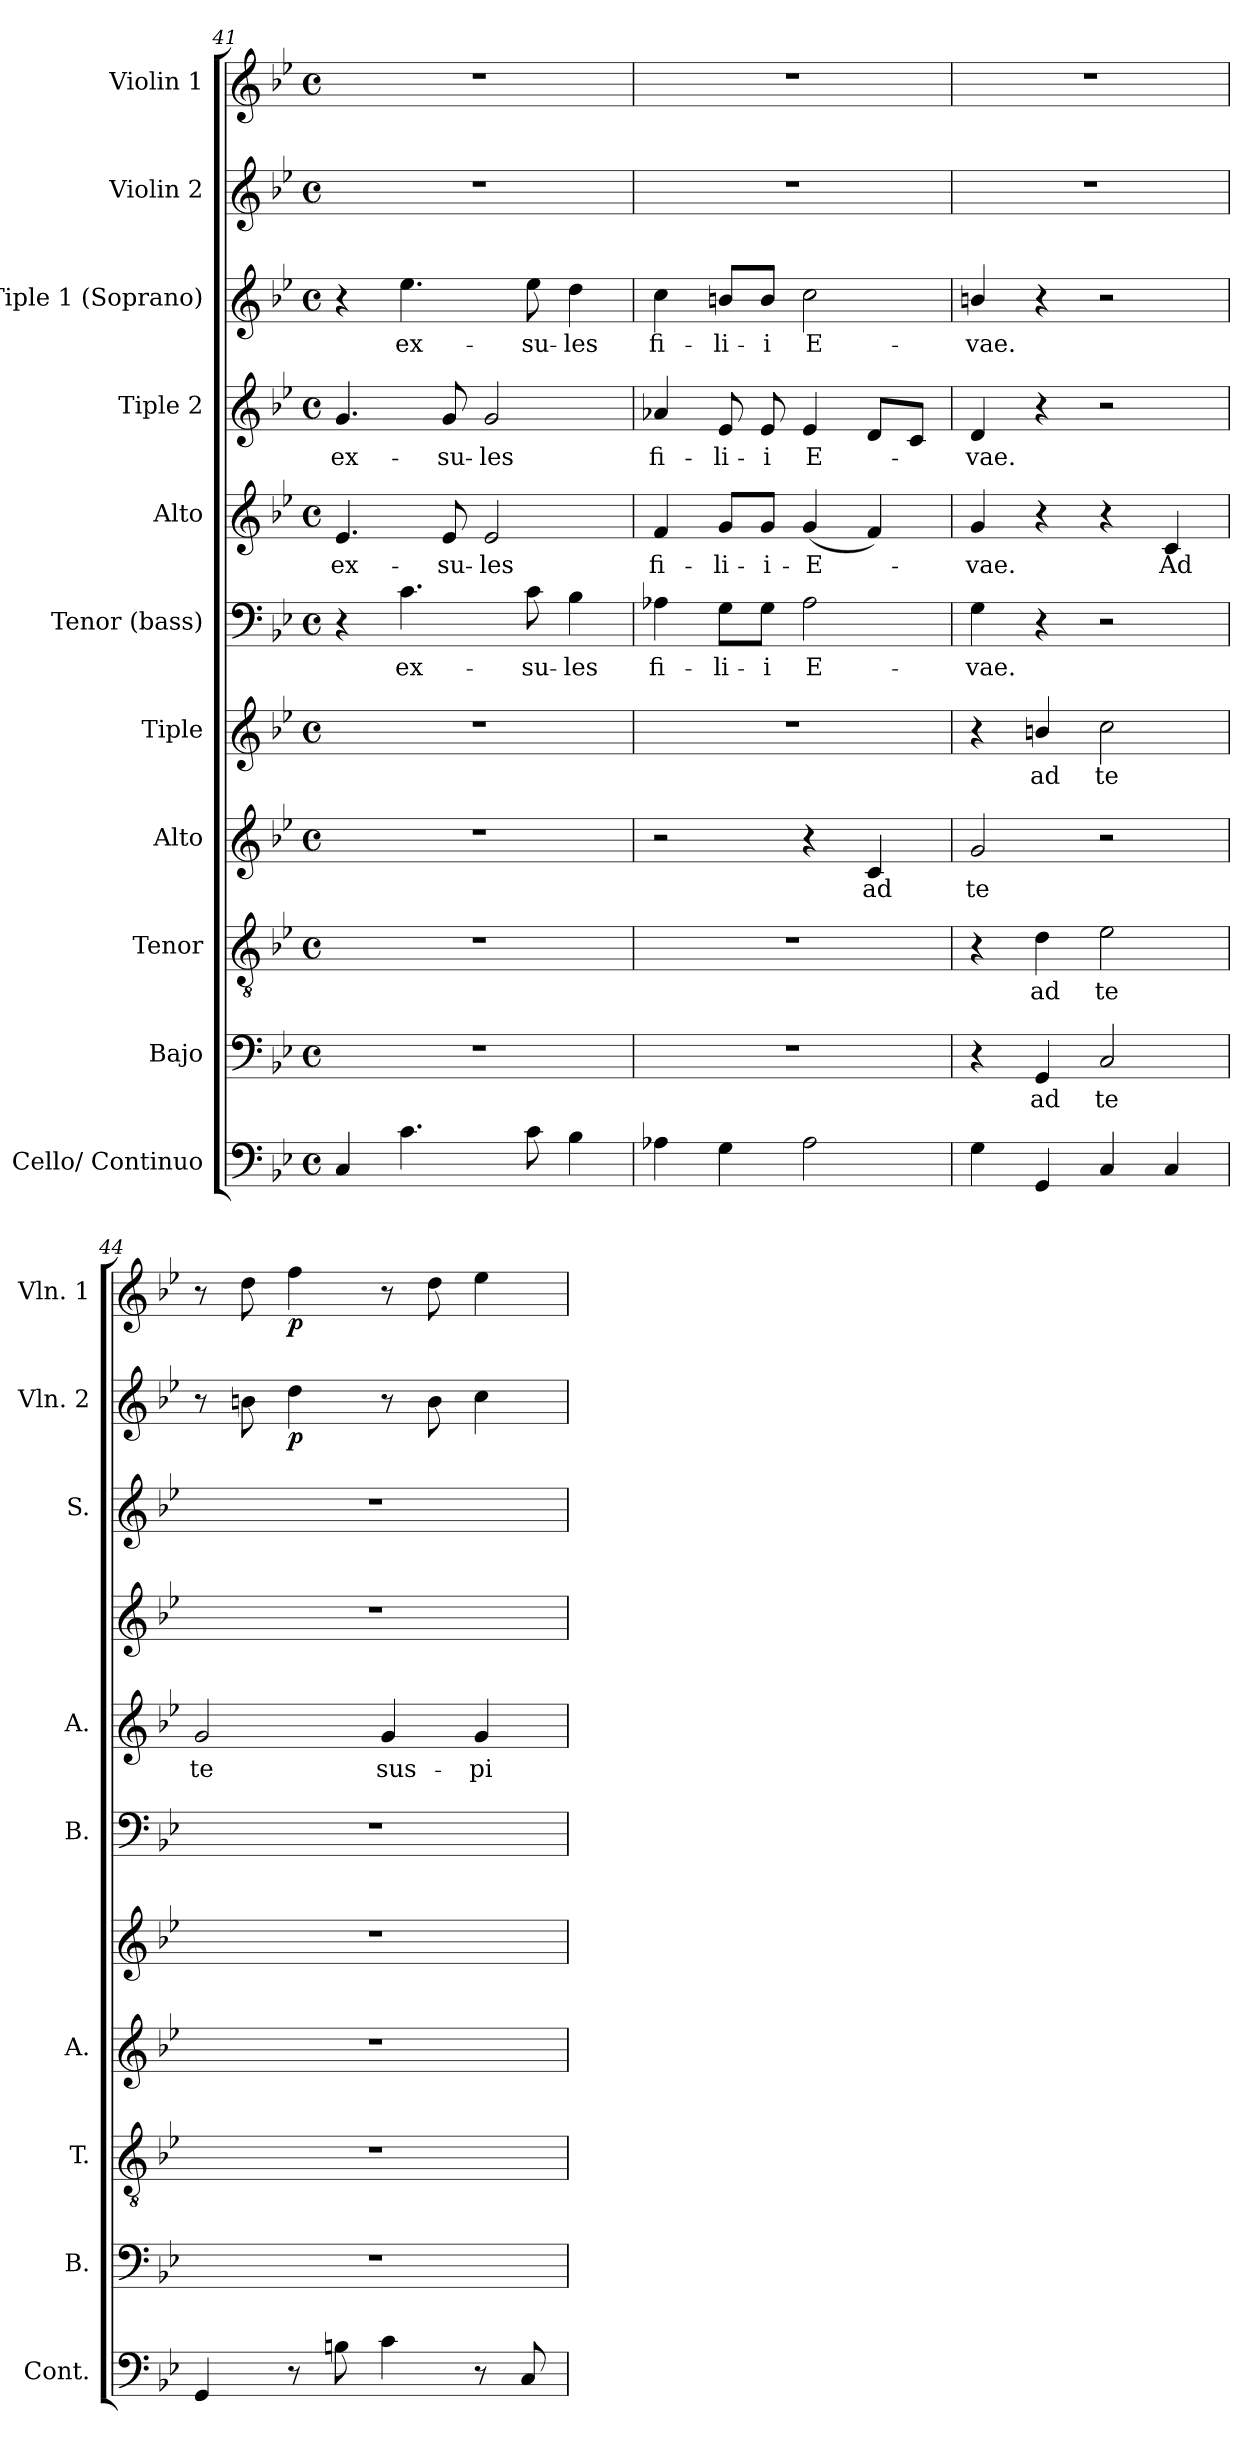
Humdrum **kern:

**kern	**kern	**text	**kern	**text	**kern	**text	**kern	**text	**kern	**text	**kern	**text	**kern	**text	**kern	**text	**kern	**dynam	**kern	**dynam
*part11	*part10	*part10	*part9	*part9	*part8	*part8	*part7	*part7	*part6	*part6	*part5	*part5	*part4	*part4	*part3	*part3	*part2	*part2	*part1	*part1
*staff11	*staff10	*staff10	*staff9	*staff9	*staff8	*staff8	*staff7	*staff7	*staff6	*staff6	*staff5	*staff5	*staff4	*staff4	*staff3	*staff3	*staff2	*staff2	*staff1	*staff1
*I"Cello/ Continuo	*I"Bajo	*	*I"Tenor	*	*I"Alto	*	*I"Tiple	*	*I"Tenor  (bass)	*	*I"Alto	*	*I"Tiple 2	*	*I"Tiple 1 (Soprano)	*	*I"Violin 2	*	*I"Violin 1	*
*I'Cont.	*I'B.	*	*I'T.	*	*I'A.	*	*	*	*I'B.	*	*I'A.	*	*	*	*I'S.	*	*I'Vln. 2	*	*I'Vln. 1	*
*clefF4	*clefF4	*	*clefGv2	*	*clefG2	*	*clefG2	*	*clefF4	*	*clefG2	*	*clefG2	*	*clefG2	*	*clefG2	*	*clefG2	*
*	*	*	*ITrd7c12	*	*	*	*	*	*	*	*	*	*	*	*	*	*	*	*	*
*k[b-e-]	*k[b-e-]	*	*k[b-e-]	*	*k[b-e-]	*	*k[b-e-]	*	*k[b-e-]	*	*k[b-e-]	*	*k[b-e-]	*	*k[b-e-]	*	*k[b-e-]	*	*k[b-e-]	*
*B-:	*B-:	*	*B-:	*	*B-:	*	*B-:	*	*B-:	*	*B-:	*	*B-:	*	*B-:	*	*B-:	*	*B-:	*
*M4/4	*M4/4	*	*M4/4	*	*M4/4	*	*M4/4	*	*M4/4	*	*M4/4	*	*M4/4	*	*M4/4	*	*M4/4	*	*M4/4	*
*met(c)	*met(c)	*	*met(c)	*	*met(c)	*	*met(c)	*	*met(c)	*	*met(c)	*	*met(c)	*	*met(c)	*	*met(c)	*	*met(c)	*
=41	=41	=41	=41	=41	=41	=41	=41	=41	=41	=41	=41	=41	=41	=41	=41	=41	=41	=41	=41	=41
!	!	!	!	!	!	!	!	!	!	!	!	!LO:LY:b:color=#000000	!	!	!	!	!	!	!	!
!	!	!	!	!	!	!	!	!	!	!	!	!	!	!LO:LY:b:color=#000000	!	!	!	!	!	!
4Ci/	1r	.	1r	.	1r	.	1r	.	4r	.	4.e-i/	ex-	4.gi/	ex-	4r	.	1r	.	1r	.
!	!	!	!	!	!	!	!	!	!	!LO:LY:b:color=#000000	!	!	!	!	!	!	!	!	!	!
!	!	!	!	!	!	!	!	!	!	!	!	!	!	!	!	!LO:LY:b:color=#000000	!	!	!	!
4.ci\	.	.	.	.	.	.	.	.	4.ci\	ex-	.	.	.	.	4.ee-i\	ex-	.	.	.	.
!	!	!	!	!	!	!	!	!	!	!	!	!LO:LY:b:color=#000000	!	!	!	!	!	!	!	!
!	!	!	!	!	!	!	!	!	!	!	!	!	!	!LO:LY:b:color=#000000	!	!	!	!	!	!
.	.	.	.	.	.	.	.	.	.	.	8e-i/	-su-	8gi/	-su-	.	.	.	.	.	.
!	!	!	!	!	!	!	!	!	!	!	!	!LO:LY:b:color=#000000	!	!	!	!	!	!	!	!
!	!	!	!	!	!	!	!	!	!	!	!	!	!	!LO:LY:b:color=#000000	!	!	!	!	!	!
.	.	.	.	.	.	.	.	.	.	.	2e-i/	-les	2gi/	-les	.	.	.	.	.	.
!	!	!	!	!	!	!	!	!	!	!LO:LY:b:color=#000000	!	!	!	!	!	!	!	!	!	!
!	!	!	!	!	!	!	!	!	!	!	!	!	!	!	!	!LO:LY:b:color=#000000	!	!	!	!
8ci\	.	.	.	.	.	.	.	.	8ci\	-su-	.	.	.	.	8ee-i\	-su-	.	.	.	.
!	!	!	!	!	!	!	!	!	!	!LO:LY:b:color=#000000	!	!	!	!	!	!	!	!	!	!
!	!	!	!	!	!	!	!	!	!	!	!	!	!	!	!	!LO:LY:b:color=#000000	!	!	!	!
4B-i\	.	.	.	.	.	.	.	.	4B-i\	-les	.	.	.	.	4ddi\	-les	.	.	.	.
=42	=42	=42	=42	=42	=42	=42	=42	=42	=42	=42	=42	=42	=42	=42	=42	=42	=42	=42	=42	=42
!	!	!	!	!	!	!	!	!	!	!LO:LY:b:color=#000000	!	!	!	!	!	!	!	!	!	!
!	!	!	!	!	!	!	!	!	!	!	!	!LO:LY:b:color=#000000	!	!	!	!	!	!	!	!
!	!	!	!	!	!	!	!	!	!	!	!	!	!	!LO:LY:b:color=#000000	!	!	!	!	!	!
!	!	!	!	!	!	!	!	!	!	!	!	!	!	!	!	!LO:LY:b:color=#000000	!	!	!	!
4A-Xi\	1r	.	1r	.	2r	.	1r	.	4A-Xi\	fi-	4fi/	fi-	4a-Xi/	fi-	4cci\	fi-	1r	.	1r	.
!	!	!	!	!	!	!	!	!	!	!LO:LY:b:color=#000000	!	!	!	!	!	!	!	!	!	!
!	!	!	!	!	!	!	!	!	!	!	!	!LO:LY:b:color=#000000	!	!	!	!	!	!	!	!
!	!	!	!	!	!	!	!	!	!	!	!	!	!	!LO:LY:b:color=#000000	!	!	!	!	!	!
!	!	!	!	!	!	!	!	!	!	!	!	!	!	!	!	!LO:LY:b:color=#000000	!	!	!	!
4Gi\	.	.	.	.	.	.	.	.	8Gi\L	-li-	8gi/L	-li-	8e-i/	-li-	8bni/L	-li-	.	.	.	.
!	!	!	!	!	!	!	!	!	!	!LO:LY:b:color=#000000	!	!	!	!	!	!	!	!	!	!
!	!	!	!	!	!	!	!	!	!	!	!	!LO:LY:b:color=#000000	!	!	!	!	!	!	!	!
!	!	!	!	!	!	!	!	!	!	!	!	!	!	!LO:LY:b:color=#000000	!	!	!	!	!	!
!	!	!	!	!	!	!	!	!	!	!	!	!	!	!	!	!LO:LY:b:color=#000000	!	!	!	!
.	.	.	.	.	.	.	.	.	8Gi\J	-i	8gi/J	-i-	8e-i/	-i	8bi/J	-i	.	.	.	.
!	!	!	!	!	!	!	!	!	!	!LO:LY:b:color=#000000	!	!	!	!	!	!	!	!	!	!
!	!	!	!	!	!	!	!	!	!	!	!	!LO:LY:b:color=#000000	!	!	!	!	!	!	!	!
!	!	!	!	!	!	!	!	!	!	!	!	!	!	!LO:LY:b:color=#000000	!	!	!	!	!	!
!	!	!	!	!	!	!	!	!	!	!	!	!	!	!	!	!LO:LY:b:color=#000000	!	!	!	!
2A-i\	.	.	.	.	4r	.	.	.	2A-i\	E-	(4gi/	-E-	4e-i/	E-	2cci\	E-	.	.	.	.
!	!	!	!	!	!	!LO:LY:b:color=#000000	!	!	!	!	!	!	!	!	!	!	!	!	!	!
.	.	.	.	.	4ci/	ad	.	.	.	.	4fi/)	.	8di/L	.	.	.	.	.	.	.
.	.	.	.	.	.	.	.	.	.	.	.	.	8ci/J	.	.	.	.	.	.	.
=43	=43	=43	=43	=43	=43	=43	=43	=43	=43	=43	=43	=43	=43	=43	=43	=43	=43	=43	=43	=43
!	!	!	!	!	!	!LO:LY:b:color=#000000	!	!	!	!	!	!	!	!	!	!	!	!	!	!
!	!	!	!	!	!	!	!	!	!	!LO:LY:b:color=#000000	!	!	!	!	!	!	!	!	!	!
!	!	!	!	!	!	!	!	!	!	!	!	!LO:LY:b:color=#000000	!	!	!	!	!	!	!	!
!	!	!	!	!	!	!	!	!	!	!	!	!	!	!LO:LY:b:color=#000000	!	!	!	!	!	!
!	!	!	!	!	!	!	!	!	!	!	!	!	!	!	!	!LO:LY:b:color=#000000	!	!	!	!
4Gi\	4r	.	4r	.	2gi/	te	4r	.	4Gi\	-vae.	4gi/	-vae.	4di/	-vae.	4bni/	-vae.	1r	.	1r	.
!	!	!LO:LY:b:color=#000000	!	!	!	!	!	!	!	!	!	!	!	!	!	!	!	!	!	!
!	!	!	!	!LO:LY:b:color=#000000	!	!	!	!	!	!	!	!	!	!	!	!	!	!	!	!
!	!	!	!	!	!	!	!	!LO:LY:b:color=#000000	!	!	!	!	!	!	!	!	!	!	!	!
4GGi/	4GGi/	ad	4Di\	ad	.	.	4bni/	ad	4r	.	4r	.	4r	.	4r	.	.	.	.	.
!	!	!LO:LY:b:color=#000000	!	!	!	!	!	!	!	!	!	!	!	!	!	!	!	!	!	!
!	!	!	!	!LO:LY:b:color=#000000	!	!	!	!	!	!	!	!	!	!	!	!	!	!	!	!
!	!	!	!	!	!	!	!	!LO:LY:b:color=#000000	!	!	!	!	!	!	!	!	!	!	!	!
4Ci/	2Ci/	te	2E-i\	te	2r	.	2cci\	te	2r	.	4r	.	2r	.	2r	.	.	.	.	.
!	!	!	!	!	!	!	!	!	!	!	!	!LO:LY:b:color=#000000	!	!	!	!	!	!	!	!
4Ci/	.	.	.	.	.	.	.	.	.	.	4ci/	Ad	.	.	.	.	.	.	.	.
=44	=44	=44	=44	=44	=44	=44	=44	=44	=44	=44	=44	=44	=44	=44	=44	=44	=44	=44	=44	=44
!	!	!	!	!	!	!	!	!	!	!	!	!LO:LY:b:color=#000000	!	!	!	!	!	!	!	!
4GGi/	1r	.	1r	.	1r	.	1r	.	1r	.	2gi/	te	1r	.	1r	.	8r	.	8r	.
.	.	.	.	.	.	.	.	.	.	.	.	.	.	.	.	.	8bni\	.	8ddi\	.
8r	.	.	.	.	.	.	.	.	.	.	.	.	.	.	.	.	4ddi\	p	4ffi\	p
8Bni\	.	.	.	.	.	.	.	.	.	.	.	.	.	.	.	.	.	.	.	.
!	!	!	!	!	!	!	!	!	!	!	!	!LO:LY:b:color=#000000	!	!	!	!	!	!	!	!
4ci\	.	.	.	.	.	.	.	.	.	.	4gi/	sus-	.	.	.	.	8r	.	8r	.
.	.	.	.	.	.	.	.	.	.	.	.	.	.	.	.	.	8bi\	.	8ddi\	.
!	!	!	!	!	!	!	!	!	!	!	!	!LO:LY:b:color=#000000	!	!	!	!	!	!	!	!
8r	.	.	.	.	.	.	.	.	.	.	4gi/	-pi-	.	.	.	.	4cci\	.	4ee-i\	.
8Ci/	.	.	.	.	.	.	.	.	.	.	.	.	.	.	.	.	.	.	.	.
=	=	=	=	=	=	=	=	=	=	=	=	=	=	=	=	=	=	=	=	=
*-	*-	*-	*-	*-	*-	*-	*-	*-	*-	*-	*-	*-	*-	*-	*-	*-	*-	*-	*-	*-
